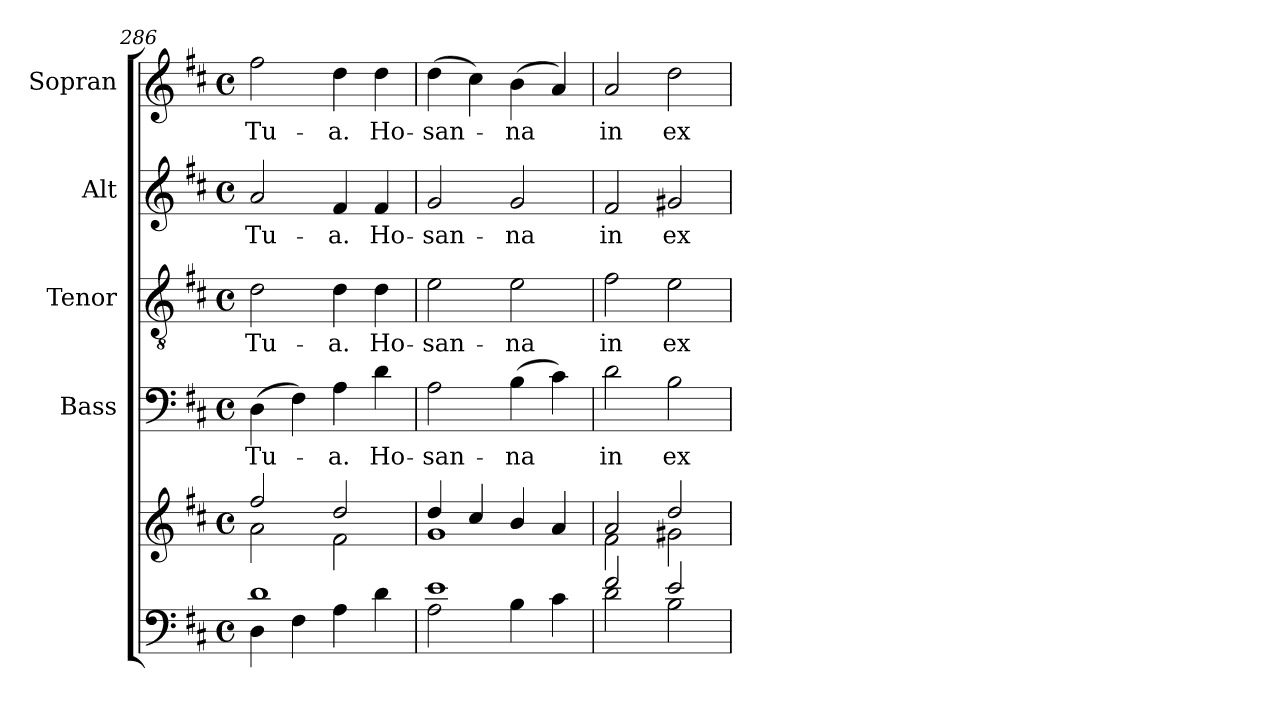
**kern	**kern	**kern	**text	**kern	**text	**kern	**text	**kern	**text
*part5	*part5	*part4	*part4	*part3	*part3	*part2	*part2	*part1	*part1
*staff6	*staff5	*staff4	*staff4	*staff3	*staff3	*staff2	*staff2	*staff1	*staff1
*	*	*I"Bass	*	*I"Tenor	*	*I"Alt	*	*I"Sopran	*
*	*	*I'B.	*	*I'T.	*	*I'A.	*	*I'S.	*
*clefF4	*clefG2	*clefF4	*	*clefGv2	*	*clefG2	*	*clefG2	*
*k[f#c#]	*k[f#c#]	*k[f#c#]	*	*k[f#c#]	*	*k[f#c#]	*	*k[f#c#]	*
*D:	*D:	*D:	*	*D:	*	*D:	*	*D:	*
*M4/4	*M4/4	*M4/4	*	*M4/4	*	*M4/4	*	*M4/4	*
*met(c)	*met(c)	*met(c)	*	*met(c)	*	*met(c)	*	*met(c)	*
=286	=286	=286	=286	=286	=286	=286	=286	=286	=286
*^	*^	*	*	*	*	*	*	*	*
!	!	!	!	!	!LO:LY:b	!	!LO:LY:b	!	!LO:LY:b	!	!LO:LY:b
1d	4D\	2ff#/	2a\	(>4D\	Tu-	2d\	Tu-	2a/	Tu-	2ff#\	Tu-
.	4F#\	.	.	4F#\)	.	.	.	.	.	.	.
!	!	!	!	!	!LO:LY:b	!	!LO:LY:b	!	!LO:LY:b	!	!LO:LY:b
.	4A\	2dd/	2f#\	4A\	-a.	4d\	-a.	4f#/	-a.	4dd\	-a.
!	!	!	!	!	!LO:LY:b	!	!LO:LY:b	!	!LO:LY:b	!	!LO:LY:b
.	4d\	.	.	4d\	Ho-	4d\	Ho-	4f#/	Ho-	4dd\	Ho-
!!LO:PB:g=z
=287	=287	=287	=287	=287	=287	=287	=287	=287	=287	=287	=287
!	!	!	!	!	!LO:LY:b	!	!LO:LY:b	!	!LO:LY:b	!	!LO:LY:b
1e	2A\	4dd/	1g	2A\	-san-	2e\	-san-	2g/	-san-	(>4dd\	-san-
.	.	4cc#/	.	.	.	.	.	.	.	4cc#\)	.
!	!	!	!	!	!LO:LY:b	!	!LO:LY:b	!	!LO:LY:b	!	!LO:LY:b
.	4B\	4b/	.	(>4B\	-na	2e\	-na	2g/	-na	(>4b\	-na
.	4c#\	4a/	.	4c#\)	.	.	.	.	.	4a/)	.
=288	=288	=288	=288	=288	=288	=288	=288	=288	=288	=288	=288
!	!	!	!	!	!LO:LY:b	!	!LO:LY:b	!	!LO:LY:b	!	!LO:LY:b
2f#/	2d\	2a/	2f#\	2d\	in	2f#\	in	2f#/	in	2a/	in
!	!	!	!	!	!LO:LY:b	!	!LO:LY:b	!	!LO:LY:b	!	!LO:LY:b
2e/	2B\	2dd/	2g#X\	2B\	ex-	2e\	ex-	2g#X/	ex-	2dd\	ex-
*v	*v	*	*	*	*	*	*	*	*	*	*
*	*v	*v	*	*	*	*	*	*	*	*
=	=	=	=	=	=	=	=	=	=
*-	*-	*-	*-	*-	*-	*-	*-	*-	*-
